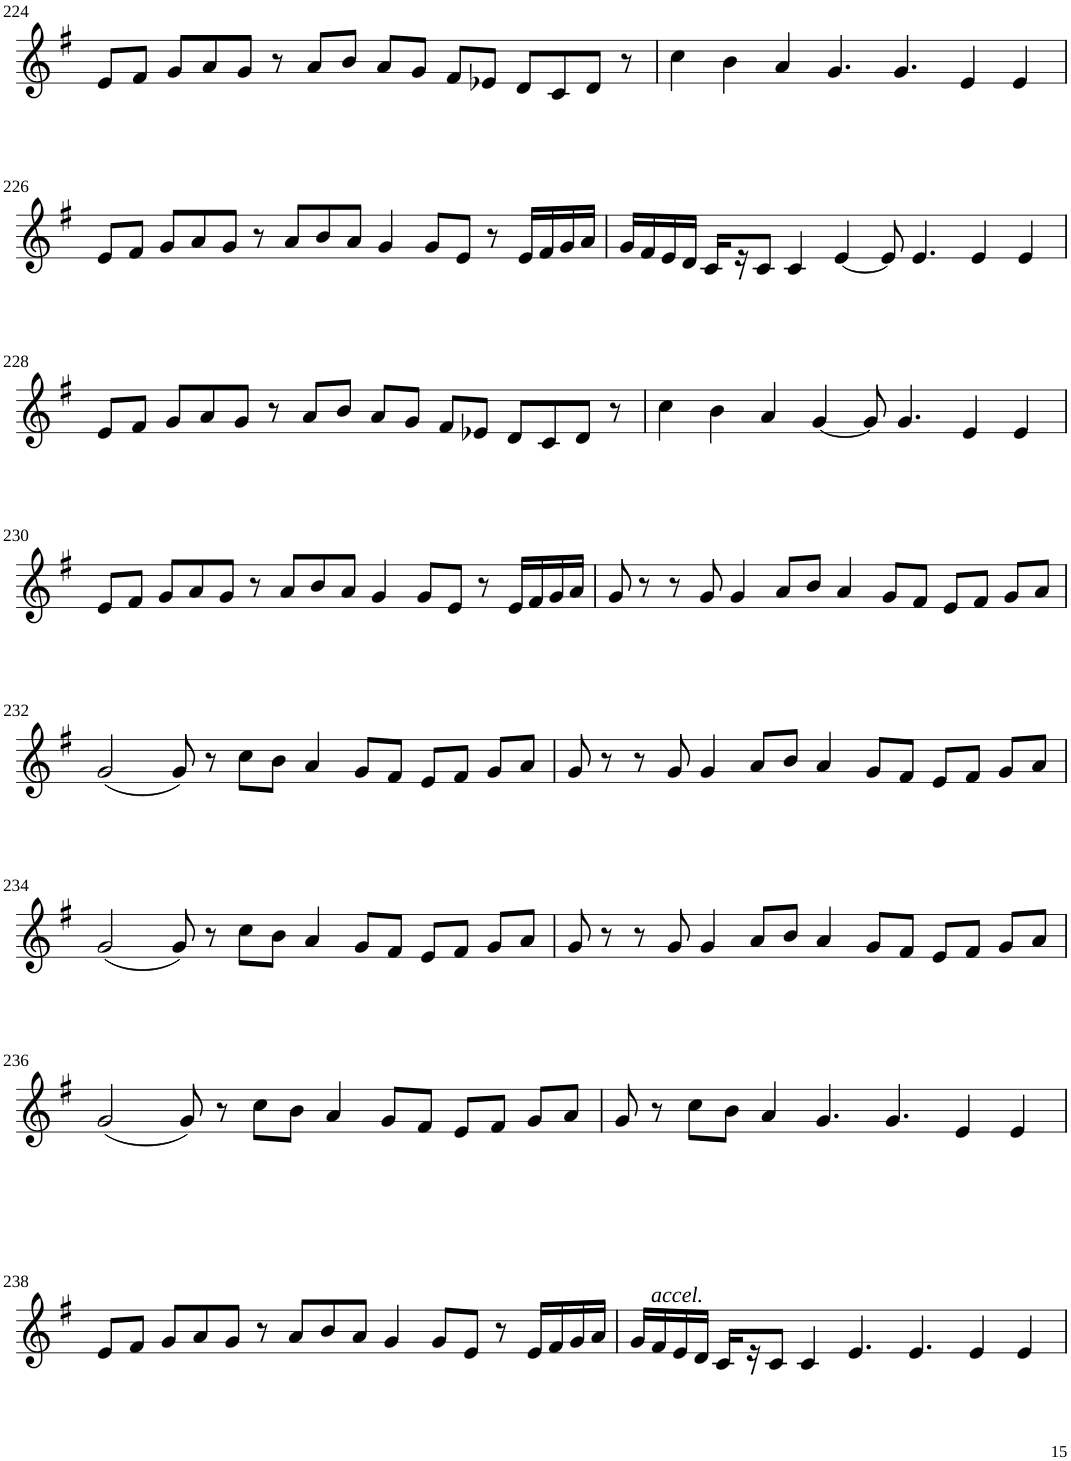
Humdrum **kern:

**kern
*part1
*staff1
*I"Violin
!!LO:PB:g=z
*clefG2
*k[f#]
*G:
*M8/4
=224
8e/L
8f#/J
8g/L
8a/
8g/J
8r
8a/L
8b/J
8a/L
8g/J
8f#/L
8e-X/J
8d/L
8c/
8d/J
8r
=225
4cc\
4b\
4a/
4.g/
4.g/
4e/
4e/
!!LO:LB:g=z
=226
8e/L
8f#/J
8g/L
8a/
8g/J
8r
8a/L
8b/
8a/J
4g/
8g/L
8e/J
8r
16e/LL
16f#/
16g/
16a/JJ
=227
16g/LL
16f#/
16e/
16d/JJ
16c/LL
16r
8c/J
4c/
[4e/
8e/]
4.e/
4e/
4e/
!!LO:LB:g=z
=228
8e/L
8f#/J
8g/L
8a/
8g/J
8r
8a/L
8b/J
8a/L
8g/J
8f#/L
8e-X/J
8d/L
8c/
8d/J
8r
=229
4cc\
4b\
4a/
[4g/
8g/]
4.g/
4e/
4e/
!!LO:LB:g=z
=230
8e/L
8f#/J
8g/L
8a/
8g/J
8r
8a/L
8b/
8a/J
4g/
8g/L
8e/J
8r
16e/LL
16f#/
16g/
16a/JJ
=231
8g/
8r
8r
8g/
4g/
8a/L
8b/J
4a/
8g/L
8f#/J
8e/L
8f#/J
8g/L
8a/J
!!LO:LB:g=z
=232
(2g/
8g/)
8r
8cc\L
8b\J
4a/
8g/L
8f#/J
8e/L
8f#/J
8g/L
8a/J
=233
8g/
8r
8r
8g/
4g/
8a/L
8b/J
4a/
8g/L
8f#/J
8e/L
8f#/J
8g/L
8a/J
!!LO:LB:g=z
=234
(2g/
8g/)
8r
8cc\L
8b\J
4a/
8g/L
8f#/J
8e/L
8f#/J
8g/L
8a/J
=235
8g/
8r
8r
8g/
4g/
8a/L
8b/J
4a/
8g/L
8f#/J
8e/L
8f#/J
8g/L
8a/J
!!LO:LB:g=z
=236
(2g/
8g/)
8r
8cc\L
8b\J
4a/
8g/L
8f#/J
8e/L
8f#/J
8g/L
8a/J
=237
8g/
!LO:TX:b:i:t=accel.
8r
8cc\L
8b\J
4a/
4.g/
4.g/
4e/
4e/
!!LO:LB:g=z
=238
8e/L
8f#/J
8g/L
8a/
8g/J
8r
8a/L
8b/
8a/J
4g/
8g/L
8e/J
8r
16e/LL
16f#/
16g/
16a/JJ
=239
16g/LL
16f#/
16e/
16d/JJ
16c/LL
16r
8c/J
4c/
4.e/
4.e/
4e/
4e/
=
*-
